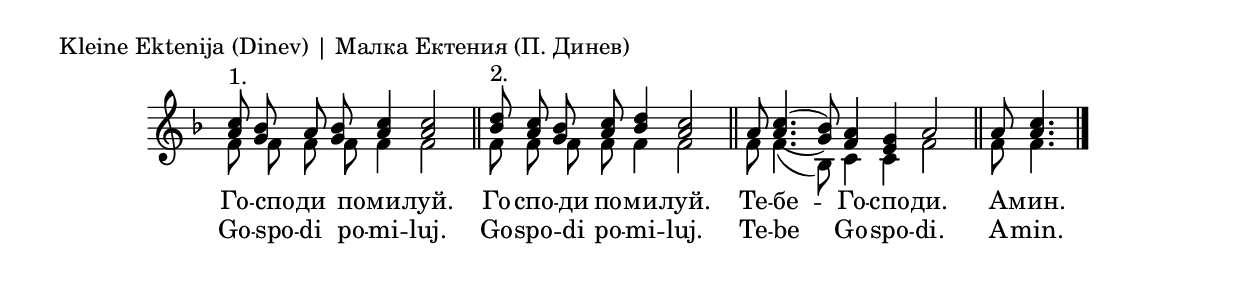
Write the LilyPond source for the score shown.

\score {
	\header { piece = "Kleine Ektenija (Dinev) | Малка Ектения (П. Динев)" }
	\new Staff \with { \omit TimeSignature } <<
		\set Score.timing = ##f
		\key f \major
		\new Voice = "1" {
			\set doubleSlurs = ##t
			\voiceOne \relative c'' {
				<a c>8^"1." <g bes> a <g bes> <a c>4 <a c>2 \bar "||"
				<bes d>8^"2." <a c> <g bes> <a c> <bes d>4 <a c>2 \bar "||"
				a8 <a c>4.( <g bes>8) <f a>4 <e g> a2 \bar "||"
				a8 <a c>4. \bar "|."
			}
		}
		\new Voice = "2" {
			\voiceTwo \relative c' {
				f8 f f f f4 f2 \bar "||"
				f8 f f f f4 f2 \bar "||"
				f8 f4.( bes,8) c4 c f2 \bar "||"
				f8 f4. \bar "|."
			}
		}
		\addlyrics {
			Го -- спо -- ди по -- ми -- луй.
			Го -- спо -- ди по -- ми -- луй.
			Те -- бе -- Го -- спо -- ди.
			А -- мин.
		}
		\addlyrics {
			Go -- spo -- di po -- mi -- luj.
			Go -- spo -- di po -- mi -- luj.
			Te -- be Go -- spo -- di.
			A -- min.
		}
	>>
}